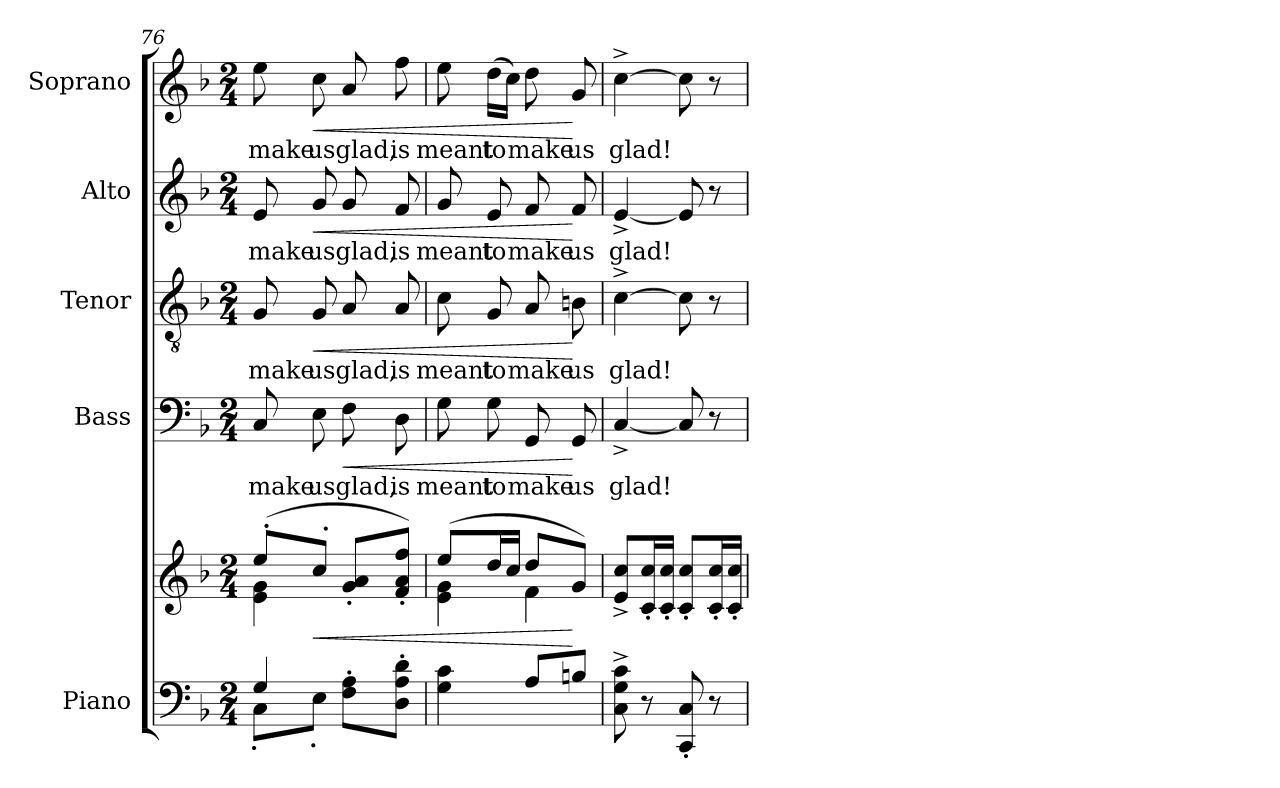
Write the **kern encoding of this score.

**kern	**kern	**dynam	**kern	**text	**dynam	**kern	**text	**dynam	**kern	**text	**dynam	**kern	**text	**dynam
*part5	*part5	*part5	*part4	*part4	*part4	*part3	*part3	*part3	*part2	*part2	*part2	*part1	*part1	*part1
*staff6	*staff5	*staff5/6	*staff4	*staff4	*staff4	*staff3	*staff3	*staff3	*staff2	*staff2	*staff2	*staff1	*staff1	*staff1
*I"Piano	*	*	*I"Bass	*	*	*I"Tenor	*	*	*I"Alto	*	*	*I"Soprano	*	*
*I'Pno.	*	*	*I'B.	*	*	*I'T.	*	*	*I'A.	*	*	*I'S.	*	*
*clefF4	*clefG2	*	*clefF4	*	*	*clefGv2	*	*	*clefG2	*	*	*clefG2	*	*
*	*	*	*	*	*	*ITrd7c12	*	*	*	*	*	*	*	*
*k[b-]	*k[b-]	*	*k[b-]	*	*	*k[b-]	*	*	*k[b-]	*	*	*k[b-]	*	*
*F:	*F:	*	*F:	*	*	*F:	*	*	*F:	*	*	*F:	*	*
*M2/4	*M2/4	*	*M2/4	*	*	*M2/4	*	*	*M2/4	*	*	*M2/4	*	*
=76	=76	=76	=76	=76	=76	=76	=76	=76	=76	=76	=76	=76	=76	=76
*^	*^	*	*	*	*	*	*	*	*	*	*	*	*	*
!	!	!	!	!	!	!LO:LY:b:color=#000000	!	!	!	!	!	!	!	!	!	!
!	!	!	!	!	!	!	!	!	!LO:LY:b:color=#000000	!	!	!	!	!	!	!
!	!	!	!	!	!	!	!	!	!	!	!	!LO:LY:b:color=#000000	!	!	!	!
!	!	!	!	!	!	!	!	!	!	!	!	!	!	!	!LO:LY:b:color=#000000	!
4Gi/	8C'i\L	(8ee'i/L	4ei\ 4gi	.	8Ci/	make	.	8GGi/	make	.	8ei/	make	.	8eei\	make	.
!	!	!	!	!LO:HP:b	!	!	!	!	!	!	!	!	!	!	!	!
!	!	!	!	!	!	!LO:LY:b:color=#000000	!	!	!	!	!	!	!	!	!	!
!	!	!	!	!	!	!	!	!	!LO:LY:b:color=#000000	!LO:HP:b	!	!	!	!	!	!
!	!	!	!	!	!	!	!	!	!	!	!	!LO:LY:b:color=#000000	!LO:HP:b	!	!	!
!	!	!	!	!	!	!	!	!	!	!	!	!	!	!	!LO:LY:b:color=#000000	!LO:HP:b
.	8E'i\J	8cc'i/J	.	<	8Ei\	us	.	8GGi/	us	<	8gi/	us	<	8cci\	us	<
!	!	!	!	!	!	!LO:LY:b:color=#000000	!LO:HP:b	!	!	!	!	!	!	!	!	!
!	!	!	!	!	!	!	!	!	!LO:LY:b:color=#000000	!	!	!	!	!	!	!
!	!	!	!	!	!	!	!	!	!	!	!	!LO:LY:b:color=#000000	!	!	!	!
!	!	!	!	!	!	!	!	!	!	!	!	!	!	!	!LO:LY:b:color=#000000	!
4ryy	8Fi\' 8Ai'L	8gi/' 8ai'L	4ryy	.	8Fi\	glad,	<	8AAi/	glad,	.	8gi/	glad,	.	8ai/	glad,	.
!	!	!	!	!	!	!LO:LY:b:color=#000000	!	!	!	!	!	!	!	!	!	!
!	!	!	!	!	!	!	!	!	!LO:LY:b:color=#000000	!	!	!	!	!	!	!
!	!	!	!	!	!	!	!	!	!	!	!	!LO:LY:b:color=#000000	!	!	!	!
!	!	!	!	!	!	!	!	!	!	!	!	!	!	!	!LO:LY:b:color=#000000	!
.	8Di\' 8Ai' 8di'J	8fi/' 8ai' 8ffi'J)	.	.	8Di\	is	.	8AAi/	is	.	8fi/	is	.	8ffi\	is	.
*v	*v	*	*	*	*	*	*	*	*	*	*	*	*	*	*	*
=77	=77	=77	=77	=77	=77	=77	=77	=77	=77	=77	=77	=77	=77	=77	=77
*^	*	*	*	*	*	*	*	*	*	*	*	*	*	*	*
!	!	!	!	!	!	!LO:LY:b:color=#000000	!	!	!	!	!	!	!	!	!	!
*v	*v	*	*	*	*	*	*	*	*	*	*	*	*	*	*	*
*^	*	*	*	*	*	*	*	*	*	*	*	*	*	*	*
!	!	!	!	!	!	!	!	!	!LO:LY:b:color=#000000	!	!	!	!	!	!	!
*v	*v	*	*	*	*	*	*	*	*	*	*	*	*	*	*	*
*^	*	*	*	*	*	*	*	*	*	*	*	*	*	*	*
!	!	!	!	!	!	!	!	!	!	!	!	!LO:LY:b:color=#000000	!	!	!	!
*v	*v	*	*	*	*	*	*	*	*	*	*	*	*	*	*	*
*^	*	*	*	*	*	*	*	*	*	*	*	*	*	*	*
!	!	!	!	!	!	!	!	!	!	!	!	!	!	!	!LO:LY:b:color=#000000	!
*v	*v	*	*	*	*	*	*	*	*	*	*	*	*	*	*	*
4Gi\ 4ci	(8eei/L	4ei\ 4gi	.	8Gi\	meant	.	8Ci\	meant	.	8gi/	meant	.	8eei\	meant	.
!	!	!	!	!	!LO:LY:b:color=#000000	!	!	!	!	!	!	!	!	!	!
!	!	!	!	!	!	!	!	!LO:LY:b:color=#000000	!	!	!	!	!	!	!
!	!	!	!	!	!	!	!	!	!	!	!LO:LY:b:color=#000000	!	!	!	!
!	!	!	!	!	!	!	!	!	!	!	!	!	!	!LO:LY:b:color=#000000	!
.	16ddi/L	.	.	8Gi\	to	.	8GGi/	to	.	8ei/	to	.	(16ddi\LL	to	.
.	16cci/JJ	.	.	.	.	.	.	.	.	.	.	.	16cci\JJ)	.	.
!	!	!	!	!	!LO:LY:b:color=#000000	!	!	!	!	!	!	!	!	!	!
!	!	!	!	!	!	!	!	!LO:LY:b:color=#000000	!	!	!	!	!	!	!
!	!	!	!	!	!	!	!	!	!	!	!LO:LY:b:color=#000000	!	!	!	!
!	!	!	!	!	!	!	!	!	!	!	!	!	!	!LO:LY:b:color=#000000	!
8Ai/L	8ddi/L	4fi\	.	8GGi/	make	.	8AAi/	make	.	8fi/	make	.	8ddi\	make	.
!	!	!	!	!	!LO:LY:b:color=#000000	!	!	!	!	!	!	!	!	!	!
!	!	!	!	!	!	!	!	!LO:LY:b:color=#000000	!	!	!	!	!	!	!
!	!	!	!	!	!	!	!	!	!	!	!LO:LY:b:color=#000000	!	!	!	!
!	!	!	!	!	!	!	!	!	!	!	!	!	!	!LO:LY:b:color=#000000	!
8Bni/J	8gi/J)	.	[	8GGi/	us	[	8BBni\	us	[	8fi/	us	[	8gi/	us	[
*	*v	*v	*	*	*	*	*	*	*	*	*	*	*	*	*
=78	=78	=78	=78	=78	=78	=78	=78	=78	=78	=78	=78	=78	=78	=78
!	!	!	!	!LO:LY:b:color=#000000	!	!	!	!	!	!	!	!	!	!
!	!	!	!	!	!	!	!LO:LY:b:color=#000000	!	!	!	!	!	!	!
!	!	!	!	!	!	!	!	!	!	!LO:LY:b:color=#000000	!	!	!	!
!	!	!	!	!	!	!	!	!	!	!	!	!	!LO:LY:b:color=#000000	!
8Ci\^ 8Gi^ 8ci^	8ei/^ 8cci^L	.	[4C^i/	glad!	.	[4C^i\	glad!	.	[4e^i/	glad!	.	[4cc^i\	glad!	.
8r	16ci/' 16cci'L	.	.	.	.	.	.	.	.	.	.	.	.	.
.	16ci/' 16cci'JJ	.	.	.	.	.	.	.	.	.	.	.	.	.
8CCi/' 8Ci'	8ci/' 8cci'L	.	8Ci/]	.	.	8Ci\]	.	.	8ei/]	.	.	8cci\]	.	.
8r	16ci/' 16cci'L	.	8r	.	.	8r	.	.	8r	.	.	8r	.	.
.	16ci/' 16cci'JJ	.	.	.	.	.	.	.	.	.	.	.	.	.
=	=	=	=	=	=	=	=	=	=	=	=	=	=	=
*-	*-	*-	*-	*-	*-	*-	*-	*-	*-	*-	*-	*-	*-	*-
